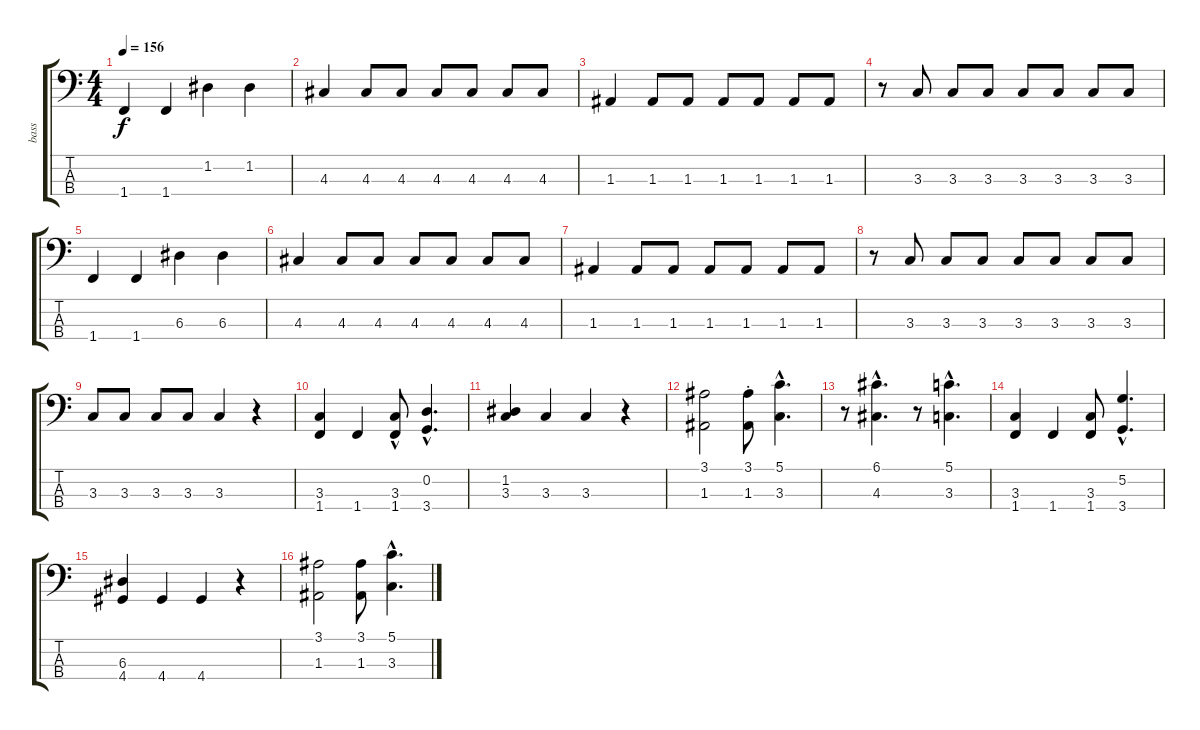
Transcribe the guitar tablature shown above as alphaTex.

\track ("bass" "bass") {instrument electricbasspick}
\staff {score tabs}
\tuning (G2 D2 A1 E1) {hide}
\ts (4 4)
\tempo 156
\clef f4
\ks c
1.4.4{dy f} 1.4.4 1.2.4 1.2.4 |
4.3.4 4.3.8 4.3.8 4.3.8 4.3.8 4.3.8 4.3.8 |
1.3.4 1.3.8 1.3.8 1.3.8 1.3.8 1.3.8 1.3.8 |
r.8 3.3.8 3.3.8 3.3.8 3.3.8 3.3.8 3.3.8 3.3.8 |
1.4.4 1.4.4 6.3.4 6.3.4 |
4.3.4 4.3.8 4.3.8 4.3.8 4.3.8 4.3.8 4.3.8 |
1.3.4 1.3.8 1.3.8 1.3.8 1.3.8 1.3.8 1.3.8 |
r.8 3.3.8 3.3.8 3.3.8 3.3.8 3.3.8 3.3.8 3.3.8 |
3.3.8 3.3.8 3.3.8 3.3.8 3.3.4 r.4 |
(3.3 1.4).4 1.4.4 (3.3{hac} 1.4).8 (0.2{hac} 3.4{hac}).4{d} |
(1.2 3.3).4 3.3.4 3.3.4 r.4 |
(3.1 1.3).2 (3.1 1.3{st}).8 (5.1{hac} 3.3{hac}).4{d} |
r.8 (6.1{hac} 4.3{hac}).4{d} r.8 (5.1{hac} 3.3{hac}).4{d} |
(3.3 1.4).4 1.4.4 (3.3 1.4).8 (5.2{hac} 3.4{hac}).4{d} |
(6.3 4.4).4 4.4.4 4.4.4 r.4 |
(3.1 1.3).2 (3.1 1.3).8 (5.1{hac} 3.3{hac}).4{d}
